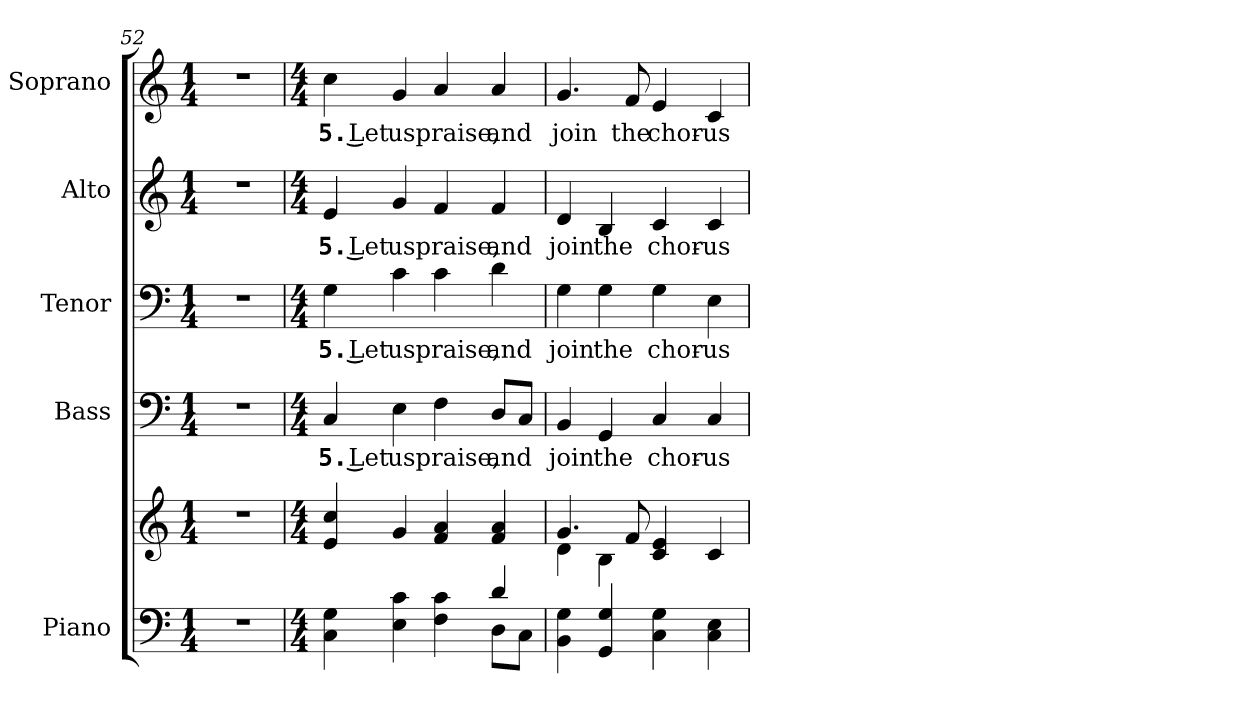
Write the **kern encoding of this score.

**kern	**kern	**kern	**text	**kern	**text	**kern	**text	**kern	**text
*part5	*part5	*part4	*part4	*part3	*part3	*part2	*part2	*part1	*part1
*staff6	*staff5	*staff4	*staff4	*staff3	*staff3	*staff2	*staff2	*staff1	*staff1
*I"Piano	*	*I"Bass	*	*I"Tenor	*	*I"Alto	*	*I"Soprano	*
*I'Pno.	*	*I'B.	*	*I'T.	*	*I'A.	*	*I'S.	*
*clefF4	*clefG2	*clefF4	*	*clefF4	*	*clefG2	*	*clefG2	*
*k[]	*k[]	*k[]	*	*k[]	*	*k[]	*	*k[]	*
*C:	*C:	*C:	*	*C:	*	*C:	*	*C:	*
*M1/4	*M1/4	*M1/4	*	*M1/4	*	*M1/4	*	*M1/4	*
=52	=52	=52	=52	=52	=52	=52	=52	=52	=52
!LO:N:vis=1	!LO:N:vis=1	!LO:N:vis=1	!	!LO:N:vis=1	!	!LO:N:vis=1	!	!LO:N:vis=1	!
4r	4r	4r	.	4r	.	4r	.	4r	.
!!LO:PB:g=z
=53	=53	=53	=53	=53	=53	=53	=53	=53	=53
*M4/4	*M4/4	*M4/4	*	*M4/4	*	*M4/4	*	*M4/4	*
*^	*	*	*	*	*	*	*	*	*
!	!	!	!	!LO:LY:b:color=#000000	!	!	!	!	!	!
!	!	!	!	!	!	!LO:LY:b:color=#000000	!	!	!	!
!	!	!	!	!	!	!	!	!LO:LY:b:color=#000000	!	!
!	!	!	!	!	!	!	!	!	!	!LO:LY:b:color=#000000
4Ci\ 4Gi	2ryy	4ei/ 4cci	4Ci/	5. Let	4Gi\	5. Let	4ei/	5. Let	4cci\	5. Let
!	!	!	!	!LO:LY:b:color=#000000	!	!	!	!	!	!
!	!	!	!	!	!	!LO:LY:b:color=#000000	!	!	!	!
!	!	!	!	!	!	!	!	!LO:LY:b:color=#000000	!	!
!	!	!	!	!	!	!	!	!	!	!LO:LY:b:color=#000000
4Ei\ 4ci	.	4gi/	4Ei\	us	4ci\	us	4gi/	us	4gi/	us
!	!	!	!	!LO:LY:b:color=#000000	!	!	!	!	!	!
!	!	!	!	!	!	!LO:LY:b:color=#000000	!	!	!	!
!	!	!	!	!	!	!	!	!LO:LY:b:color=#000000	!	!
!	!	!	!	!	!	!	!	!	!	!LO:LY:b:color=#000000
4Fi\ 4ci	4ryy	4fi/ 4ai	4Fi\	praise,	4ci\	praise,	4fi/	praise,	4ai/	praise,
!	!	!	!	!LO:LY:b:color=#000000	!	!	!	!	!	!
!	!	!	!	!	!	!LO:LY:b:color=#000000	!	!	!	!
!	!	!	!	!	!	!	!	!LO:LY:b:color=#000000	!	!
!	!	!	!	!	!	!	!	!	!	!LO:LY:b:color=#000000
4di/	8Di\L	4fi/ 4ai	8Di/L	and	4di\	and	4fi/	and	4ai/	and
.	8Ci\J	.	8Ci/J	.	.	.	.	.	.	.
*v	*v	*	*	*	*	*	*	*	*	*
=54	=54	=54	=54	=54	=54	=54	=54	=54	=54
*	*^	*	*	*	*	*	*	*	*
*^	*	*	*	*	*	*	*	*	*	*
!	!	!	!	!	!LO:LY:b:color=#000000	!	!	!	!	!	!
*v	*v	*	*	*	*	*	*	*	*	*	*
*^	*	*	*	*	*	*	*	*	*	*
!	!	!	!	!	!	!	!LO:LY:b:color=#000000	!	!	!	!
*v	*v	*	*	*	*	*	*	*	*	*	*
*^	*	*	*	*	*	*	*	*	*	*
!	!	!	!	!	!	!	!	!	!LO:LY:b:color=#000000	!	!
*v	*v	*	*	*	*	*	*	*	*	*	*
*^	*	*	*	*	*	*	*	*	*	*
!	!	!	!	!	!	!	!	!	!	!	!LO:LY:b:color=#000000
*v	*v	*	*	*	*	*	*	*	*	*	*
4BBi\ 4Gi	4.gi/	4di\	4BBi/	join	4Gi\	join	4di/	join	4.gi/	join
!	!	!	!	!LO:LY:b:color=#000000	!	!	!	!	!	!
!	!	!	!	!	!	!LO:LY:b:color=#000000	!	!	!	!
!	!	!	!	!	!	!	!	!LO:LY:b:color=#000000	!	!
4GGi/ 4Gi	.	4Bi\	4GGi/	the	4Gi\	the	4Bi/	the	.	.
!	!	!	!	!	!	!	!	!	!	!LO:LY:b:color=#000000
.	8fi/	.	.	.	.	.	.	.	8fi/	the
!	!	!	!	!LO:LY:b:color=#000000	!	!	!	!	!	!
!	!	!	!	!	!	!LO:LY:b:color=#000000	!	!	!	!
!	!	!	!	!	!	!	!	!LO:LY:b:color=#000000	!	!
!	!	!	!	!	!	!	!	!	!	!LO:LY:b:color=#000000
4Ci\ 4Gi	4ci/ 4ei	2ryy	4Ci/	chor-	4Gi\	chor-	4ci/	chor-	4ei/	chor-
!	!	!	!	!LO:LY:b:color=#000000	!	!	!	!	!	!
!	!	!	!	!	!	!LO:LY:b:color=#000000	!	!	!	!
!	!	!	!	!	!	!	!	!LO:LY:b:color=#000000	!	!
!	!	!	!	!	!	!	!	!	!	!LO:LY:b:color=#000000
4Ci\ 4Ei	4ci/	.	4Ci/	-us	4Ei\	-us	4ci/	-us	4ci/	-us
*	*v	*v	*	*	*	*	*	*	*	*
=	=	=	=	=	=	=	=	=	=
*-	*-	*-	*-	*-	*-	*-	*-	*-	*-
